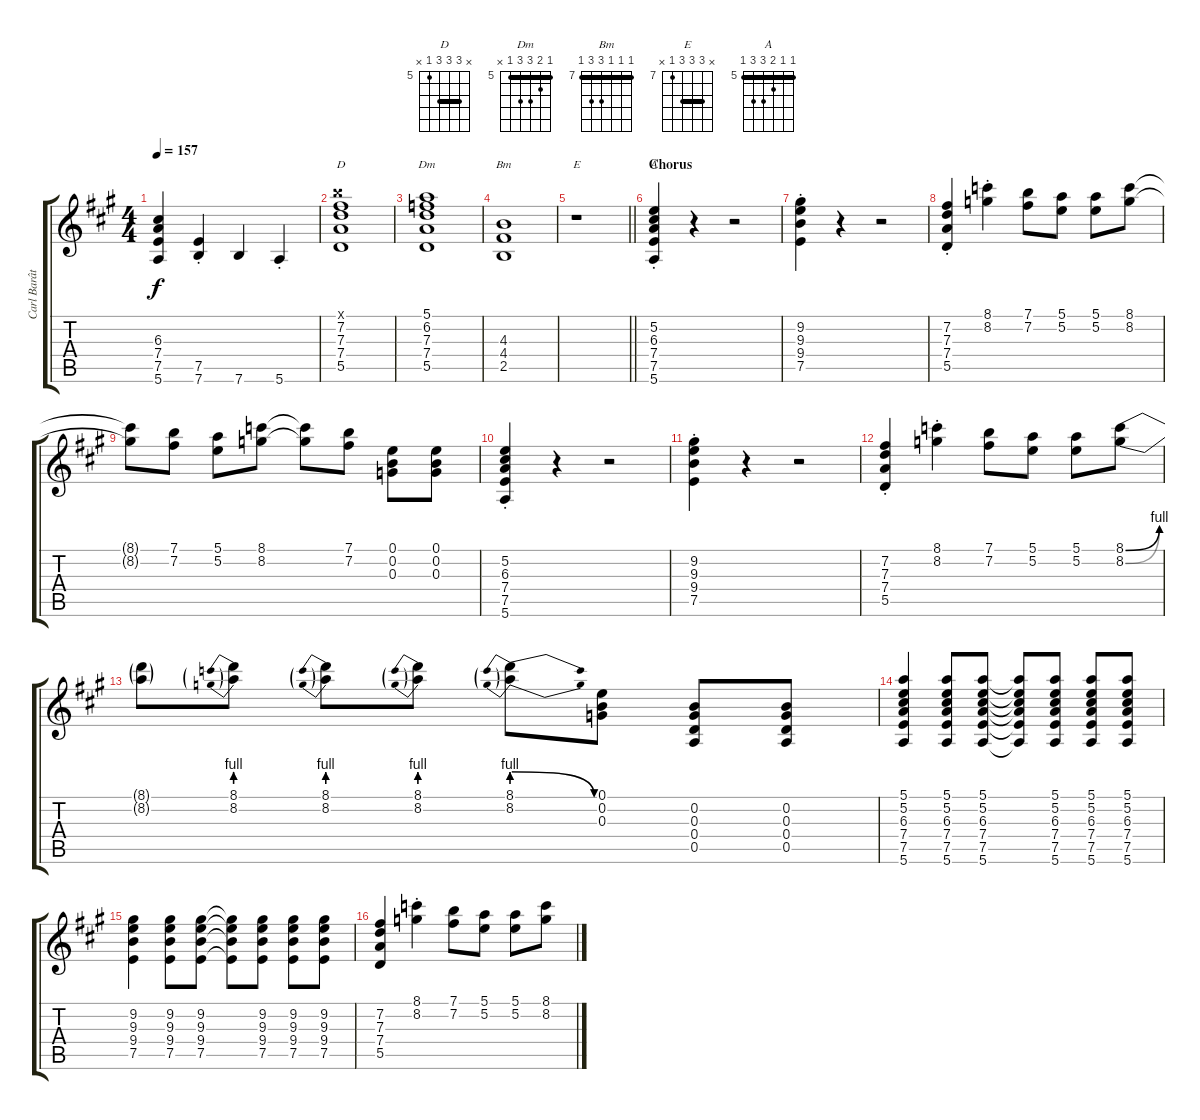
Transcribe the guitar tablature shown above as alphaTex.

\track ("Carl Barât" "Carl Barât") {instrument overdrivenguitar}
\staff {score tabs}
\tuning (E4 B3 G3 D3 A2 E2) {hide}
\chord ("D" x 7 7 7 5 x) {firstfret 5 barre 7}
\chord ("Dm" 5 6 7 7 5 x) {firstfret 5 barre 5}
\chord ("Bm" 7 7 7 9 9 7) {firstfret 7 barre 7}
\chord ("E" x 9 9 9 7 x) {firstfret 7 barre 9}
\chord ("A" 5 5 6 7 7 5) {firstfret 5 barre 5}
\ts (4 4)
\tempo 157
\clef g2
\ks a
(6.3{t} 7.4{t} 7.5{t} 5.6{t}).4{dy f} (7.5{st} 7.6{st}).4 7.6.4 5.6{st}.4 |
(7.1{x} 7.2 7.3 7.4 5.5).1{ch "D"} |
(5.1 6.2 7.3 7.4 5.5).1{ch "Dm"} |
(4.3 4.4 2.5).1{ch "Bm"} |
\barLineRight lightlight
r.1{ch "E"} |
\section ("" "Chorus")
(5.2{st} 6.3{st} 7.4{st} 7.5{st} 5.6{st}).4{ch "A"} r.4 r.2 |
(9.2{st} 9.3{st} 9.4{st} 7.5{st}).4 r.4 r.2 |
(7.2{st} 7.3{st} 7.4{st} 5.5{st}).4 (8.1{st} 8.2{st}).4 (7.1 7.2).8 (5.1 5.2).8 (5.1 5.2).8 (8.1 8.2).8 |
(8.1{t} 8.2{t}).8 (7.1 7.2).8 (5.1 5.2).8 (8.1 8.2).8 (8.1{t} 8.2{t}).8 (7.1 7.2).8 (0.1 0.2 0.3).8 (0.1 0.2 0.3).8 |
(5.2{st} 6.3{st} 7.4{st} 7.5{st} 5.6{st}).4 r.4 r.2 |
(9.2{st} 9.3{st} 9.4{st} 7.5{st}).4 r.4 r.2 |
(7.2{st} 7.3{st} 7.4{st} 5.5{st}).4 (8.1{st} 8.2{st}).4 (7.1 7.2).8 (5.1 5.2).8 (5.1 5.2).8 (8.1{be (bend 0 0 60 4)} 8.2{be (bend 0 0 60 4)}).8 |
(8.1{t} 8.2{t}).8 (8.1{be (prebend 0 4 60 4)} 8.2{be (prebend 0 4 60 4)}).8 (8.1{be (prebend 0 4 60 4)} 8.2{be (prebend 0 4 60 4)}).8 (8.1{be (prebend 0 4 60 4)} 8.2{be (prebend 0 4 60 4)}).8 (8.1{be (prebendrelease 0 4 60 0)} 8.2{be (prebendrelease 0 4 60 0)}).8 (0.1 0.2 0.3).8 (0.2 0.3 0.4 0.5).8 (0.2 0.3 0.4 0.5).8 |
(5.1 5.2 6.3 7.4 7.5 5.6).4 (5.1 5.2 6.3 7.4 7.5 5.6).8 (5.1 5.2 6.3 7.4 7.5 5.6).8 (5.1{t} 5.2{t} 6.3{t} 7.4{t} 7.5{t} 5.6{t}).8 (5.1 5.2 6.3 7.4 7.5 5.6).8 (5.1 5.2 6.3 7.4 7.5 5.6).8 (5.1 5.2 6.3 7.4 7.5 5.6).8 |
(9.2 9.3 9.4 7.5).4 (9.2 9.3 9.4 7.5).8 (9.2 9.3 9.4 7.5).8 (9.2{t} 9.3{t} 9.4{t} 7.5{t}).8 (9.2 9.3 9.4 7.5).8 (9.2 9.3 9.4 7.5).8 (9.2 9.3 9.4 7.5).8 |
(7.2 7.3 7.4 5.5).4 (8.1{st} 8.2{st}).4 (7.1 7.2).8 (5.1 5.2).8 (5.1 5.2).8 (8.1 8.2).8
